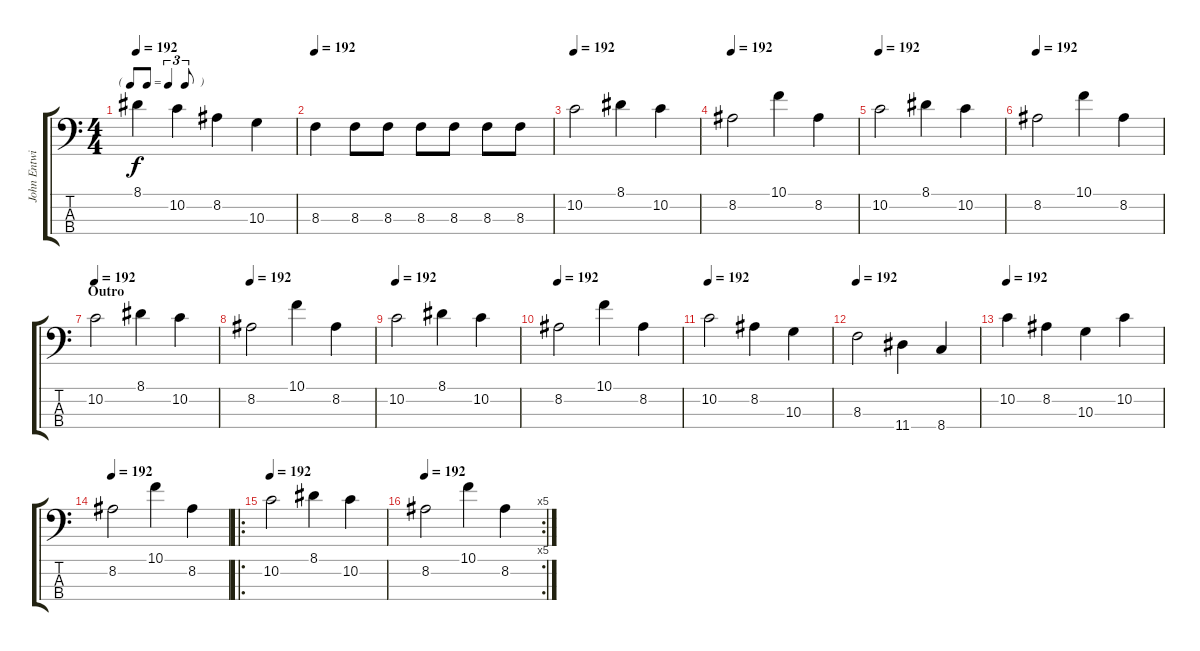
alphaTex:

\track ("John Entwistle" "John Entwi") {instrument acousticguitarsteel}
\staff {score tabs}
\tuning (G2 D2 A1 E1) {hide}
\ts (4 4)
\tf triplet8th
\tempo 192
\clef f4
\ks c
8.1.4{dy f} 10.2.4 8.2.4 10.3.4 |
\tempo 192
8.3.4 8.3.8 8.3.8 8.3.8 8.3.8 8.3.8 8.3.8 |
\tempo 192
10.2.2 8.1.4 10.2.4 |
\tempo 192
8.2.2 10.1.4 8.2.4 |
\tempo 192
10.2.2 8.1.4 10.2.4 |
\tempo 192
8.2.2 10.1.4 8.2.4 |
\section ("" "Outro")
\tempo 192
10.2.2 8.1.4 10.2.4 |
\tempo 192
8.2.2 10.1.4 8.2.4 |
\tempo 192
10.2.2 8.1.4 10.2.4 |
\tempo 192
8.2.2 10.1.4 8.2.4 |
\tempo 192
10.2.2 8.2.4 10.3.4 |
\tempo 192
8.3.2 11.4.4 8.4.4 |
\tempo 192
10.2.4 8.2.4 10.3.4 10.2.4 |
\tempo 192
8.2.2 10.1.4 8.2.4 |
\ro
\tempo 192
10.2.2 8.1.4 10.2.4 |
\rc 5
\tempo 192
8.2.2 10.1.4 8.2.4
